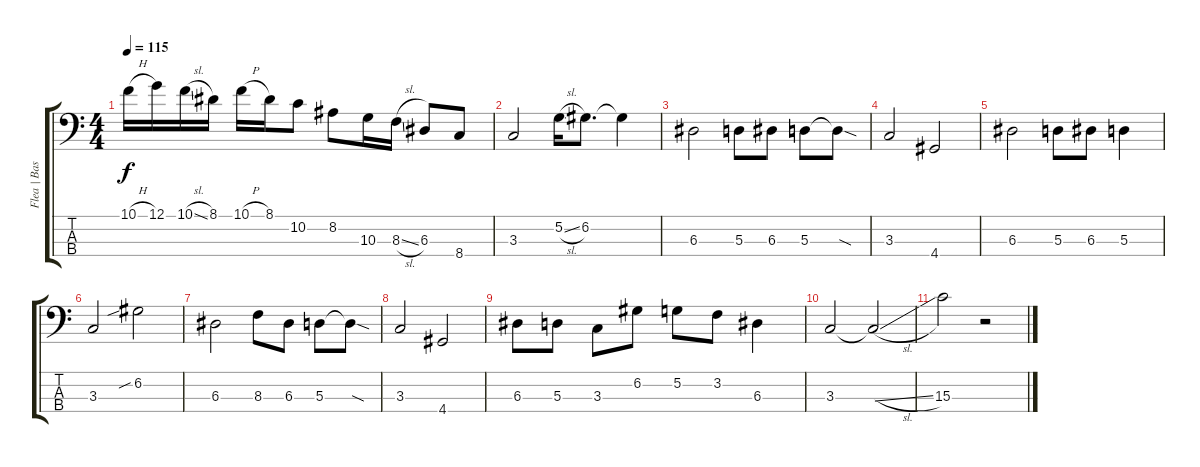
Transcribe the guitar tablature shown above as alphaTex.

\track ("Flea | Bass" "Flea | Bas") {instrument electricbassfinger}
\staff {score tabs}
\tuning (G2 D2 A1 E1) {hide}
\ts (4 4)
\tempo 115
\clef f4
\ks c
10.1{h}.16{dy f} 12.1.16 10.1{sl}.16 8.1.16 10.1{h}.16 8.1.16 10.2.8 8.2.8 10.3.16 8.3{sl}.16 6.3.8 8.4.8 |
3.3.2 5.2{sl}.16 6.2.8{d} 6.2{t}.4 |
6.3.2 5.3.8 6.3.8 5.3.8 5.3{sod t}.8 |
3.3.2 4.4.2 |
6.3.2 5.3.8 6.3.8 5.3.4 |
3.3.2 6.2{sib}.2 |
6.3.2 8.3.8 6.3.8 5.3.8 5.3{sod t}.8 |
3.3.2 4.4.2 |
6.3.8 5.3.8 3.3.8 6.2.8 5.2.8 3.2.8 6.3.4 |
3.3.2 3.3{sl t}.2 |
15.3.2 r.2
